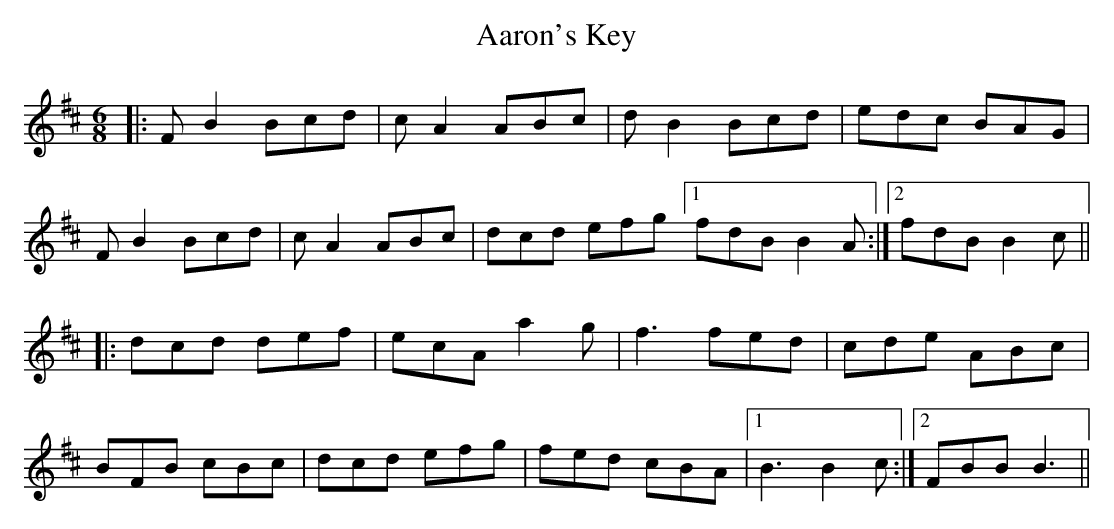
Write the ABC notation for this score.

X:1
T: Aaron's Key
M: 6/8
L: 1/8
K: Bmin
|:FB2 Bcd|cA2 ABc|dB2 Bcd|edc BAG|
FB2 Bcd|cA2 ABc|dcd efg[1 fdB B2 A:|2 fdB B2 c||
|:dcd def|ecA a2 g|f3 fed|cde ABc|
BFB cBc|dcd efg|fed cBA|1 B3 B2 c:|2 FBB B3||
